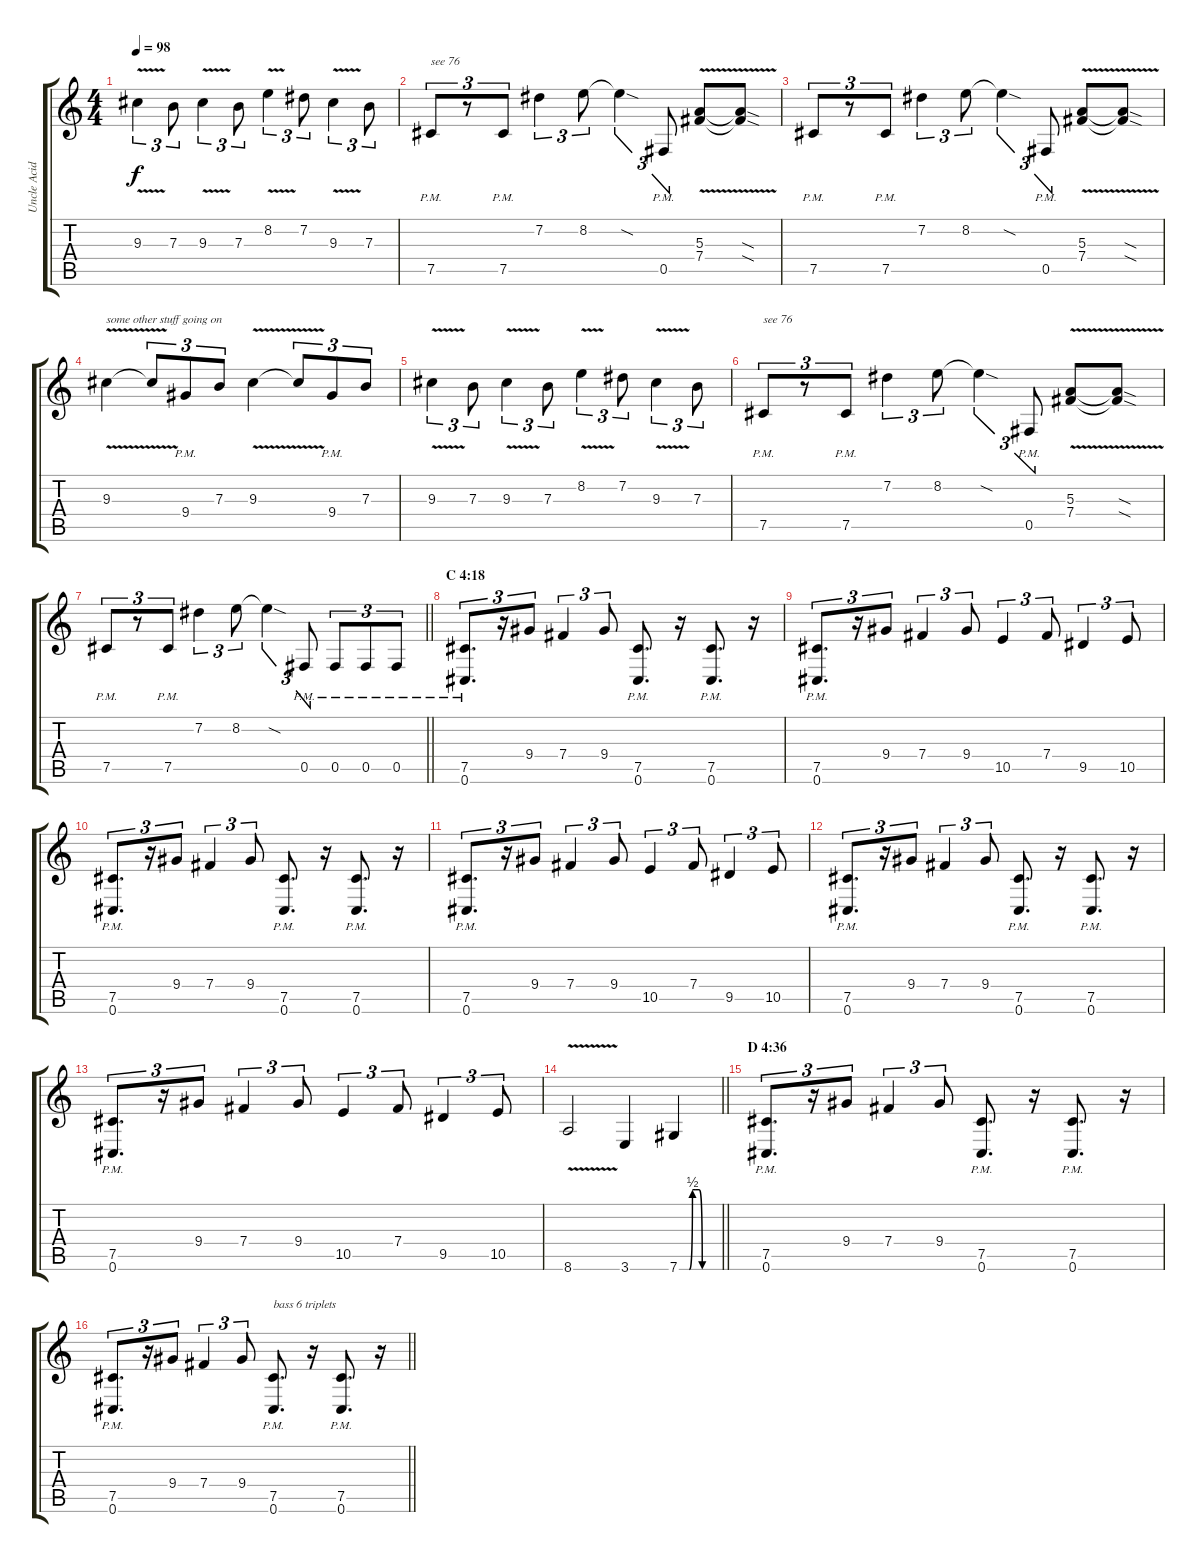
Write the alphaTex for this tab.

\track ("Uncle Acid (lead guitar) - left" "Uncle Acid") {instrument overdrivenguitar}
\staff {score tabs}
\tuning (Db4 Ab3 E3 B2 Gb2 Db2) {hide}
\ts (4 4)
\tempo 98
\clef g2
\ks c
9.3{v}.4{tu (3 2) dy f} 7.3.8{tu (3 2)} 9.3{v}.4{tu (3 2)} 7.3.8{tu (3 2)} 8.2{v}.4{tu (3 2)} 7.2.8{tu (3 2)} 9.3{v}.4{tu (3 2)} 7.3.8{tu (3 2)} |
7.5{pm}.8{tu (3 2) txt "see 76"} r.8{tu (3 2)} 7.5{pm}.8{tu (3 2)} 7.2.4{tu (3 2)} 8.2.8{tu (3 2)} 8.2{sod t}.4{tu (3 2)} 0.5{pm}.8{tu (3 2)} (5.3{v} 7.4{v}).8 (5.3{sod t} 7.4{sod t}).8 |
7.5{pm}.8{tu (3 2)} r.8{tu (3 2)} 7.5{pm}.8{tu (3 2)} 7.2.4{tu (3 2)} 8.2.8{tu (3 2)} 8.2{sod t}.4{tu (3 2)} 0.5{pm}.8{tu (3 2)} (5.3{v} 7.4{v}).8 (5.3{sod t} 7.4{sod t}).8 |
9.3{v}.4{txt "some other stuff going on"} 9.3{t}.8{tu (3 2)} 9.4{pm}.8{tu (3 2)} 7.3.8{tu (3 2)} 9.3{v}.4 9.3{t}.8{tu (3 2)} 9.4{pm}.8{tu (3 2)} 7.3.8{tu (3 2)} |
9.3{v}.4{tu (3 2)} 7.3.8{tu (3 2)} 9.3{v}.4{tu (3 2)} 7.3.8{tu (3 2)} 8.2{v}.4{tu (3 2)} 7.2.8{tu (3 2)} 9.3{v}.4{tu (3 2)} 7.3.8{tu (3 2)} |
7.5{pm}.8{tu (3 2) txt "see 76"} r.8{tu (3 2)} 7.5{pm}.8{tu (3 2)} 7.2.4{tu (3 2)} 8.2.8{tu (3 2)} 8.2{sod t}.4{tu (3 2)} 0.5{pm}.8{tu (3 2)} (5.3{v} 7.4{v}).8 (5.3{sod t} 7.4{sod t}).8 |
\barLineRight lightlight
7.5{pm}.8{tu (3 2)} r.8{tu (3 2)} 7.5{pm}.8{tu (3 2)} 7.2.4{tu (3 2)} 8.2.8{tu (3 2)} 8.2{sod t}.4{tu (3 2)} 0.5{pm}.8{tu (3 2)} 0.5{pm}.8{tu (3 2)} 0.5{pm}.8{tu (3 2)} 0.5{pm}.8{tu (3 2)} |
\section ("" "C 4:18")
(7.5{pm} 0.6{pm}).8{d tu (3 2)} r.16{tu (3 2)} 9.4.8{tu (3 2)} 7.4.4{tu (3 2)} 9.4.8{tu (3 2)} (7.5{pm} 0.6{pm}).8{d} r.16 (7.5{pm} 0.6{pm}).8{d} r.16 |
(7.5{pm} 0.6{pm}).8{d tu (3 2)} r.16{tu (3 2)} 9.4.8{tu (3 2)} 7.4.4{tu (3 2)} 9.4.8{tu (3 2)} 10.5.4{tu (3 2)} 7.4.8{tu (3 2)} 9.5.4{tu (3 2)} 10.5.8{tu (3 2)} |
(7.5{pm} 0.6{pm}).8{d tu (3 2)} r.16{tu (3 2)} 9.4.8{tu (3 2)} 7.4.4{tu (3 2)} 9.4.8{tu (3 2)} (7.5{pm} 0.6{pm}).8{d} r.16 (7.5{pm} 0.6{pm}).8{d} r.16 |
(7.5{pm} 0.6{pm}).8{d tu (3 2)} r.16{tu (3 2)} 9.4.8{tu (3 2)} 7.4.4{tu (3 2)} 9.4.8{tu (3 2)} 10.5.4{tu (3 2)} 7.4.8{tu (3 2)} 9.5.4{tu (3 2)} 10.5.8{tu (3 2)} |
(7.5{pm} 0.6{pm}).8{d tu (3 2)} r.16{tu (3 2)} 9.4.8{tu (3 2)} 7.4.4{tu (3 2)} 9.4.8{tu (3 2)} (7.5{pm} 0.6{pm}).8{d} r.16 (7.5{pm} 0.6{pm}).8{d} r.16 |
(7.5{pm} 0.6{pm}).8{d tu (3 2)} r.16{tu (3 2)} 9.4.8{tu (3 2)} 7.4.4{tu (3 2)} 9.4.8{tu (3 2)} 10.5.4{tu (3 2)} 7.4.8{tu (3 2)} 9.5.4{tu (3 2)} 10.5.8{tu (3 2)} |
\barLineRight lightlight
8.6{v}.2 3.6.4 7.6{be (custom 0 0 10 0 15 0 20 2 24 2 30 2 35 0 60 0)}.4 |
\section ("" "D 4:36")
(7.5{pm} 0.6{pm}).8{d tu (3 2)} r.16{tu (3 2)} 9.4.8{tu (3 2)} 7.4.4{tu (3 2)} 9.4.8{tu (3 2)} (7.5{pm} 0.6{pm}).8{d} r.16 (7.5{pm} 0.6{pm}).8{d} r.16 |
\barLineRight lightlight
(7.5{pm} 0.6{pm}).8{d tu (3 2)} r.16{tu (3 2)} 9.4.8{tu (3 2)} 7.4.4{tu (3 2)} 9.4.8{tu (3 2)} (7.5{pm} 0.6{pm}).8{d txt "bass 6 triplets"} r.16 (7.5{pm} 0.6{pm}).8{d} r.16
